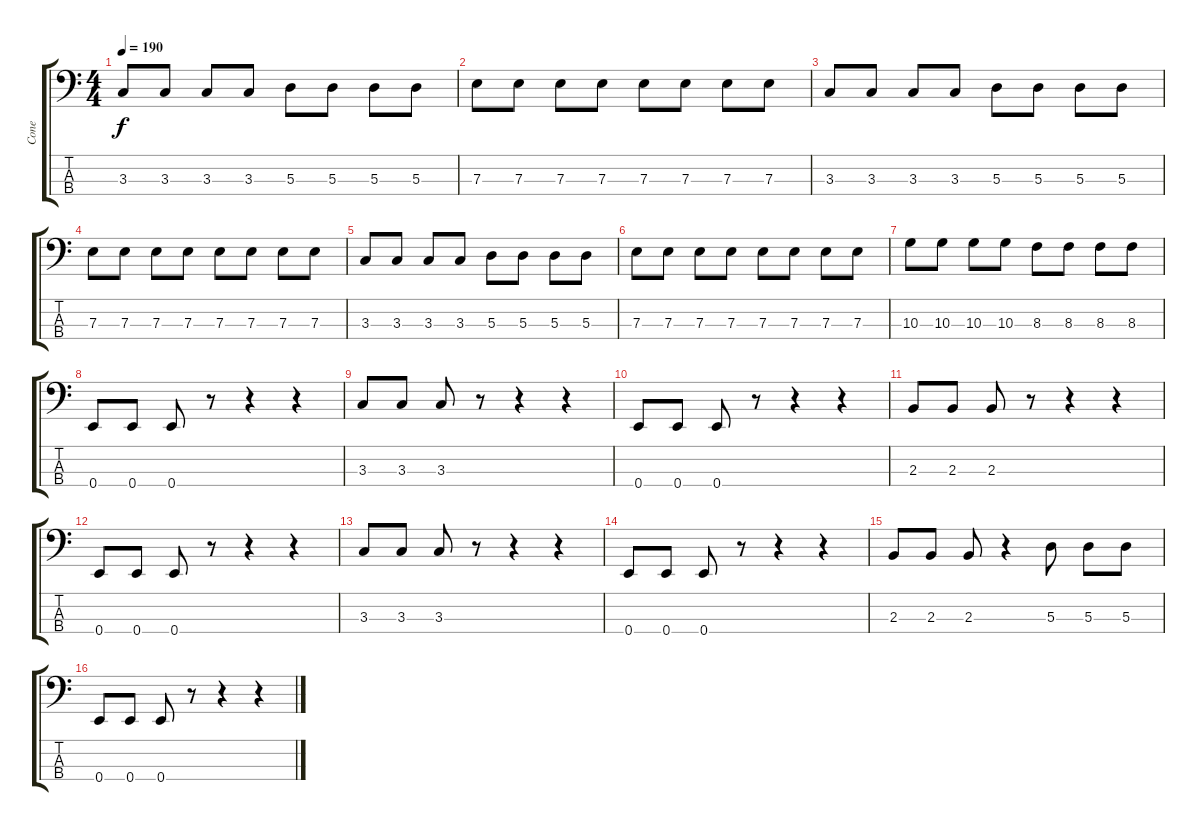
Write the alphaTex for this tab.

\track ("Cone" "Cone") {instrument electricbassfinger}
\staff {score tabs}
\tuning (G2 D2 A1 E1) {hide}
\ts (4 4)
\tempo 190
\clef f4
\ks c
3.3.8{dy f} 3.3.8 3.3.8 3.3.8 5.3.8 5.3.8 5.3.8 5.3.8 |
7.3.8 7.3.8 7.3.8 7.3.8 7.3.8 7.3.8 7.3.8 7.3.8 |
3.3.8 3.3.8 3.3.8 3.3.8 5.3.8 5.3.8 5.3.8 5.3.8 |
7.3.8 7.3.8 7.3.8 7.3.8 7.3.8 7.3.8 7.3.8 7.3.8 |
3.3.8 3.3.8 3.3.8 3.3.8 5.3.8 5.3.8 5.3.8 5.3.8 |
7.3.8 7.3.8 7.3.8 7.3.8 7.3.8 7.3.8 7.3.8 7.3.8 |
10.3.8 10.3.8 10.3.8 10.3.8 8.3.8 8.3.8 8.3.8 8.3.8 |
0.4.8 0.4.8 0.4.8 r.8 r.4 r.4 |
3.3.8 3.3.8 3.3.8 r.8 r.4 r.4 |
0.4.8 0.4.8 0.4.8 r.8 r.4 r.4 |
2.3.8 2.3.8 2.3.8 r.8 r.4 r.4 |
0.4.8 0.4.8 0.4.8 r.8 r.4 r.4 |
3.3.8 3.3.8 3.3.8 r.8 r.4 r.4 |
0.4.8 0.4.8 0.4.8 r.8 r.4 r.4 |
2.3.8 2.3.8 2.3.8 r.4 5.3.8 5.3.8 5.3.8 |
0.4.8 0.4.8 0.4.8 r.8 r.4 r.4
